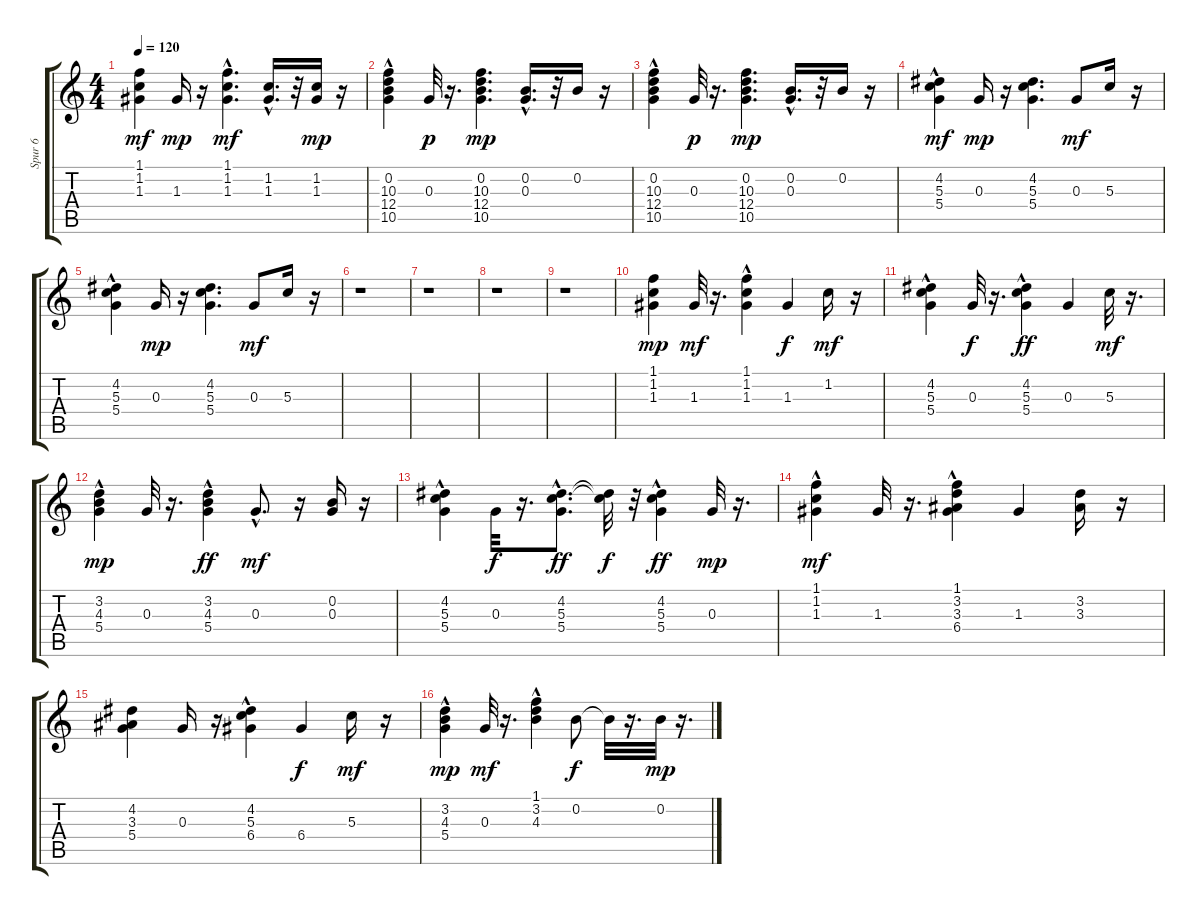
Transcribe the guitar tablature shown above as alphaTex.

\track ("Spur 6" "Spur 6") {instrument acousticguitarsteel}
\staff {score tabs}
\tuning (E4 B3 G3 D3 A2 E2) {hide}
\ts (4 4)
\tempo 120
\clef g2
\ks c
(1.1 1.2 1.3).4{dy mf} 1.3.16{dy mp} r.16 (1.1 1.2 1.3{hac}).4{d dy mf} (1.2 1.3{hac}).16{d} r.32 (1.2 1.3).16{dy mp} r.16 |
(0.2 10.3 12.4 10.5{hac}).4 0.3.32{dy p} r.16{d} (0.2 10.3 12.4 10.5).4{d dy mp} (0.2 0.3{hac}).16{d} r.32 0.2.16 r.16 |
(0.2 10.3 12.4 10.5{hac}).4 0.3.32{dy p} r.16{d} (0.2 10.3 12.4 10.5).4{d dy mp} (0.2 0.3{hac}).16{d} r.32 0.2.16 r.16 |
(4.2 5.3 5.4{hac}).4{dy mf} 0.3.16{dy mp} r.16 (4.2 5.3 5.4).4{d} 0.3.8{dy mf} 5.3.16 r.16 |
(4.2 5.3 5.4{hac}).4 0.3.16{dy mp} r.16 (4.2 5.3 5.4).4{d} 0.3.8{dy mf} 5.3.16 r.16 |
r.1 |
r.1 |
r.1 |
r.1 |
(1.1 1.2 1.3).4{dy mp} 1.3.32{dy mf} r.16{d} (1.1 1.2 1.3{hac}).4 1.3.4{dy f} 1.2.16{dy mf} r.16 |
(4.2 5.3 5.4{hac}).4 0.3.32{dy f} r.16{d} (4.2 5.3{hac} 5.4{hac}).4{dy ff} 0.3.4 5.3.32{dy mf} r.16{d} |
(3.2 4.3 5.4{hac}).4{dy mp} 0.3.32 r.16{d} (3.2 4.3{hac} 5.4{hac}).4{dy ff} 0.3{hac}.8{d dy mf} r.16 (0.2 0.3).16 r.16 |
(4.2 5.3 5.4{hac}).4 0.3.32{dy f} r.16{d} (4.2{hac} 5.3{hac} 5.4{hac}).8{d dy ff} (4.2{t} 5.3{t}).32{dy f} r.32 (4.2 5.3 5.4{hac}).4{dy ff} 0.3.32{dy mp} r.16{d} |
(1.1 1.2 1.3{hac}).4{dy mf} 1.3.32 r.16{d} (1.1 3.2{hac} 3.3{hac} 6.4).4 1.3.4 (3.2 3.3).16 r.16 |
(4.2 3.3 5.4).4 0.3.16 r.16 (4.2 5.3{hac} 6.4).4 6.4.4{dy f} 5.3.16{dy mf} r.16 |
(3.2 4.3{hac} 5.4).4{dy mp} 0.3.32{dy mf} r.16{d} (1.1 3.2 4.3{hac}).4 0.2.8{dy f} 0.2{t}.32 r.16{d} 0.2.32{dy mp} r.16{d}
